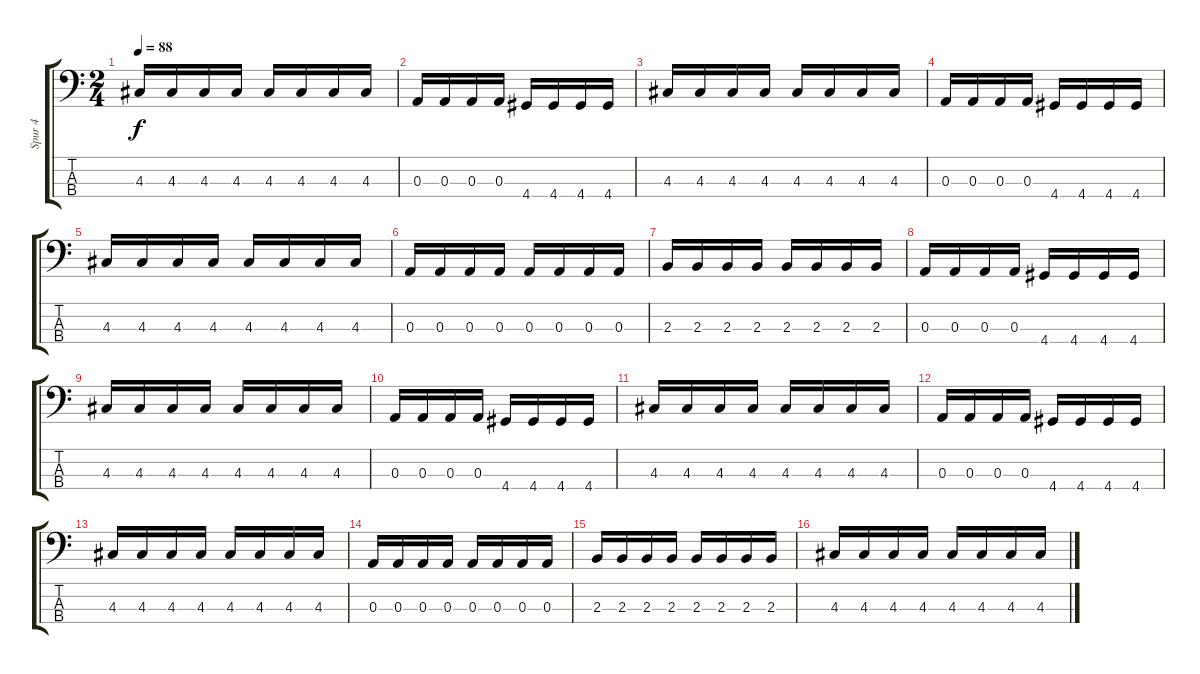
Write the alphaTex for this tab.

\track ("Spur 4" "Spur 4") {instrument electricbasspick}
\staff {score tabs}
\tuning (G2 D2 A1 E1) {hide}
\ts (2 4)
\tempo 88
\clef f4
\ks c
4.3.16{dy f} 4.3.16 4.3.16 4.3.16 4.3.16 4.3.16 4.3.16 4.3.16 |
0.3.16 0.3.16 0.3.16 0.3.16 4.4.16 4.4.16 4.4.16 4.4.16 |
4.3.16 4.3.16 4.3.16 4.3.16 4.3.16 4.3.16 4.3.16 4.3.16 |
0.3.16 0.3.16 0.3.16 0.3.16 4.4.16 4.4.16 4.4.16 4.4.16 |
4.3.16 4.3.16 4.3.16 4.3.16 4.3.16 4.3.16 4.3.16 4.3.16 |
0.3.16 0.3.16 0.3.16 0.3.16 0.3.16 0.3.16 0.3.16 0.3.16 |
2.3.16 2.3.16 2.3.16 2.3.16 2.3.16 2.3.16 2.3.16 2.3.16 |
0.3.16 0.3.16 0.3.16 0.3.16 4.4.16 4.4.16 4.4.16 4.4.16 |
4.3.16 4.3.16 4.3.16 4.3.16 4.3.16 4.3.16 4.3.16 4.3.16 |
0.3.16 0.3.16 0.3.16 0.3.16 4.4.16 4.4.16 4.4.16 4.4.16 |
4.3.16 4.3.16 4.3.16 4.3.16 4.3.16 4.3.16 4.3.16 4.3.16 |
0.3.16 0.3.16 0.3.16 0.3.16 4.4.16 4.4.16 4.4.16 4.4.16 |
4.3.16 4.3.16 4.3.16 4.3.16 4.3.16 4.3.16 4.3.16 4.3.16 |
0.3.16 0.3.16 0.3.16 0.3.16 0.3.16 0.3.16 0.3.16 0.3.16 |
2.3.16 2.3.16 2.3.16 2.3.16 2.3.16 2.3.16 2.3.16 2.3.16 |
4.3.16 4.3.16 4.3.16 4.3.16 4.3.16 4.3.16 4.3.16 4.3.16
